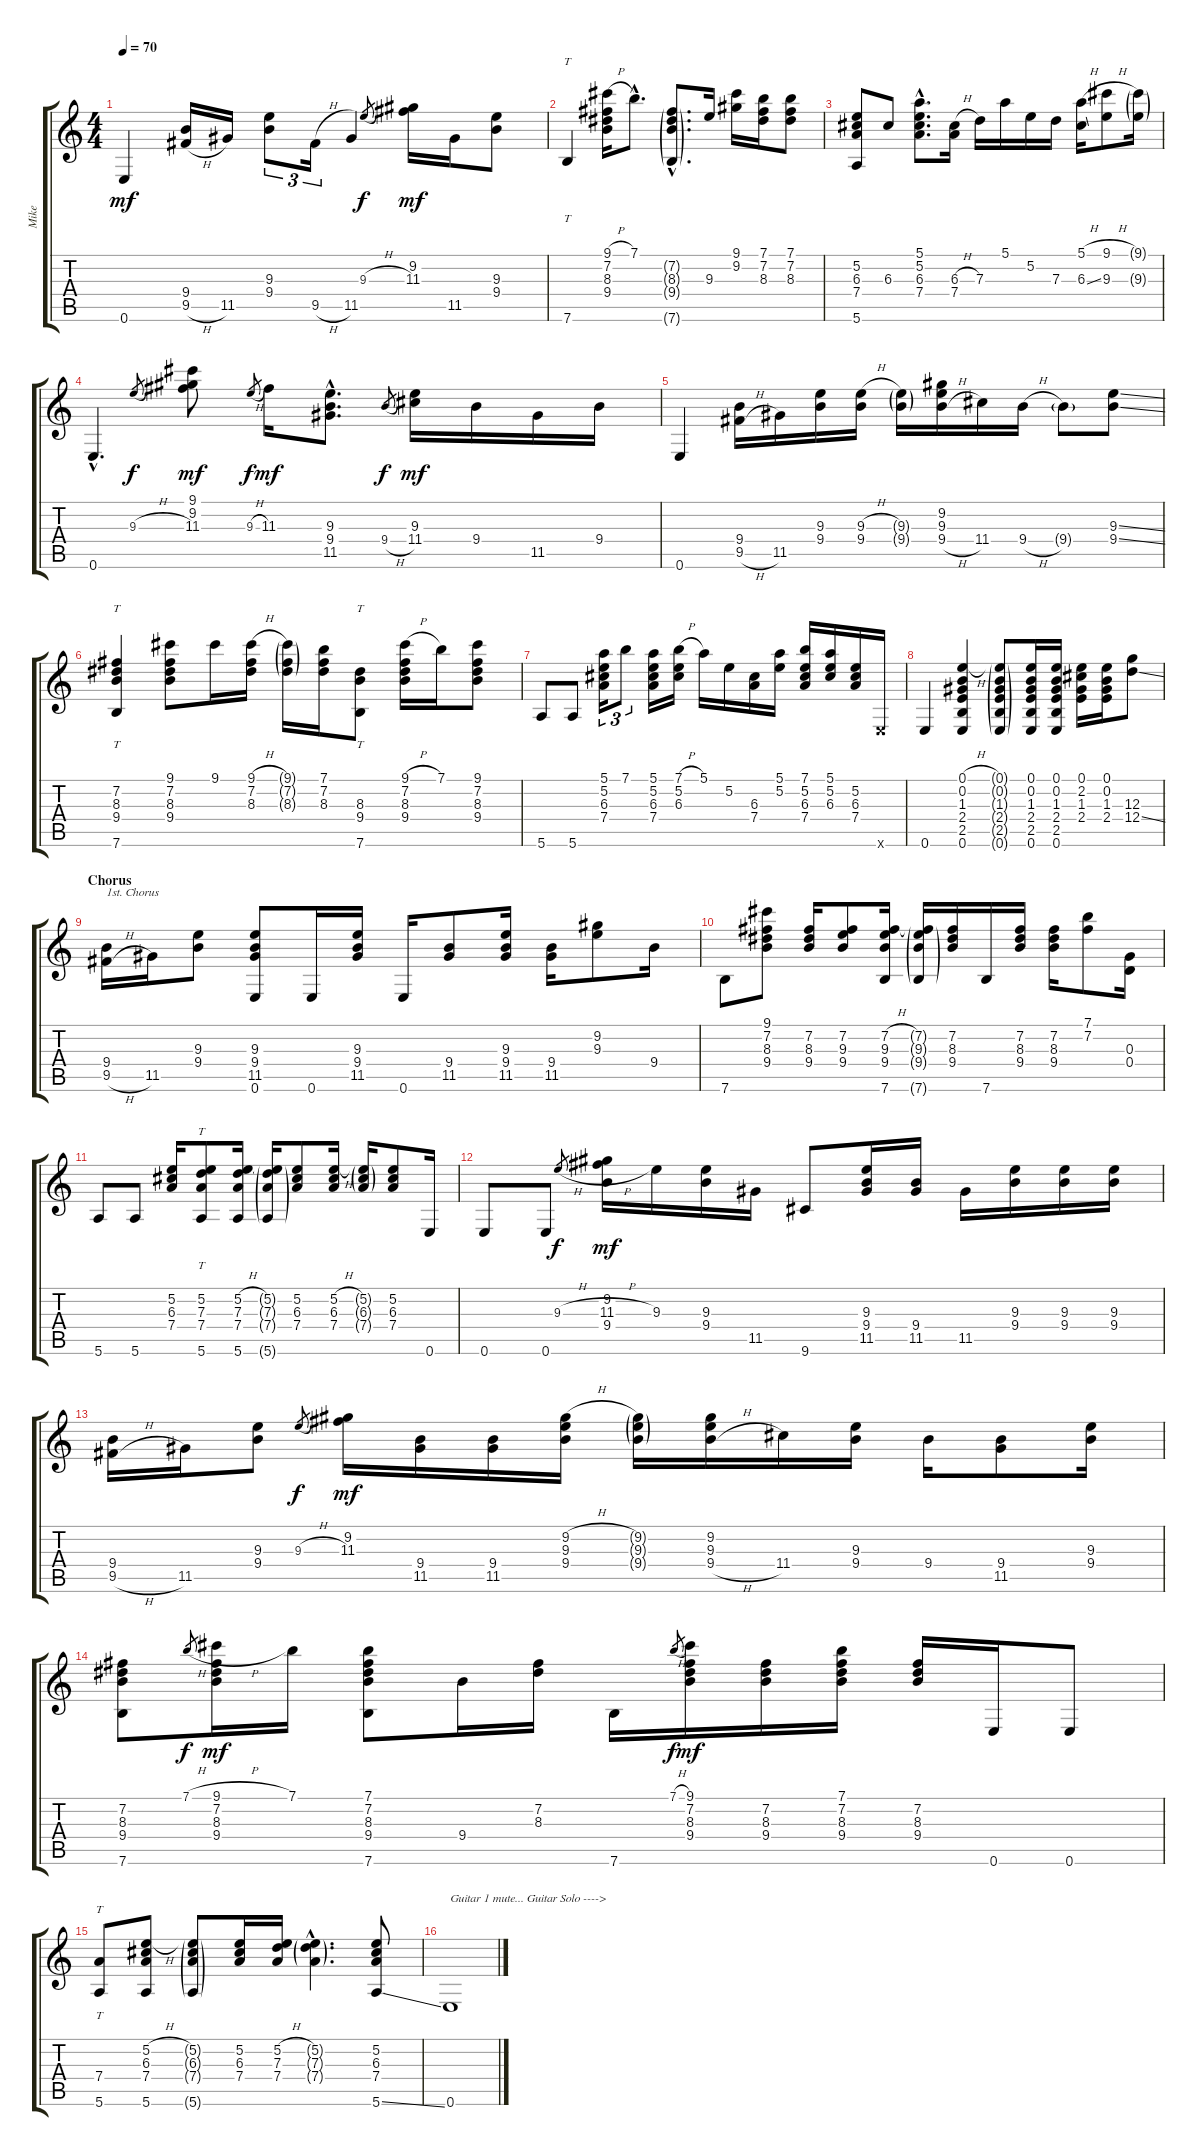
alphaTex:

\track ("Mike" "Mike") {instrument electricguitarjazz}
\staff {score tabs}
\tuning (E4 B3 G3 D3 A2 E2) {hide}
\ts (4 4)
\tempo 70
\clef g2
\ks c
0.6.4{dy mf} (9.4 9.5{h}).16 11.5.16 (9.3 9.4).8{tu (3 2)} 9.5{h}.16{tu (3 2)} 11.5.4 9.3{h}.8{gr dy f} (9.2 11.3).16{dy mf} 11.5.16 (9.3 9.4).8 |
7.6.4{tt} (9.1{h} 7.2 8.3 9.4).16 7.1{hac}.8{d} (7.2{g hac} 8.3{g hac} 9.4{g hac} 7.6{g hac}).8{d} 9.3.16 (9.1 9.2).16 (7.1 7.2 8.3).16 (7.1 7.2 8.3).8 |
(5.2 6.3 7.4 5.6).8 6.3.8 (5.1{hac} 5.2{hac} 6.3{hac} 7.4{hac}).8{d} (6.3{h} 7.4).16 7.3.16 5.1.16 5.2.16 7.3.16 (5.1{h} 6.3{ss}).16 (9.1{h} 9.3).8 (9.1{g} 9.3{g}).16 |
0.6{hac}.4{d} 9.3{h}.8{gr dy f} (9.1 9.2 11.3).8{dy mf} 9.3{h}.8{gr dy f} 11.3.16{dy mf} (9.3{hac} 9.4{hac} 11.5{hac}).8{d} 9.4{h}.8{gr dy f} (9.3 11.4).16{dy mf} 9.4.16 11.5.16 9.4.16 |
0.6.4 (9.4 9.5{h}).16 11.5.16 (9.3 9.4).16 (9.3{h} 9.4).16 (9.3{g} 9.4{g}).16 (9.2 9.3 9.4{h}).16 11.4.16 9.4{h}.16 9.4{g}.8 (9.3{ss} 9.4{ss}).8 |
(7.2 8.3 9.4 7.6).4{tt} (9.1 7.2 8.3 9.4).8 9.1.16 (9.1{h} 7.2 8.3).16 (9.1{g} 7.2{g} 8.3{g}).16 (7.1 7.2 8.3).16 (8.3 9.4 7.6).8{tt} (9.1{h} 7.2 8.3 9.4).16 7.1.16 (9.1 7.2 8.3 9.4).8 |
5.6.8 5.6.8 (5.1 5.2 6.3 7.4).16{tu (3 2)} 7.1.8{tu (3 2)} (5.1 5.2 6.3 7.4).16 (7.1{h} 5.2 6.3).16 5.1.16 5.2.16 (6.3 7.4).16 (5.1 5.2).16 (7.1 5.2 6.3 7.4).16 (5.1 5.2 6.3).16 (5.2 6.3 7.4).16 0.6{x}.16 |
0.6.4 (0.1{h} 0.2 1.3 2.4 2.5 0.6).4 (0.1{g} 0.2{g} 1.3{g} 2.4{g} 2.5{g} 0.6{g}).8 (0.1 0.2 1.3 2.4 2.5 0.6).16 (0.1 0.2 1.3 2.4 2.5 0.6).16 (0.1 2.2 1.3 2.4).16 (0.1 0.2 1.3 2.4).16 (12.3 12.4{ss}).8 |
\section ("" "Chorus")
(9.4 9.5{h}).16{txt "1st. Chorus"} 11.5.16 (9.3 9.4).8 (9.3 9.4 11.5 0.6).8 0.6.16 (9.3 9.4 11.5).16 0.6.16 (9.4 11.5).8 (9.3 9.4 11.5).16 (9.4 11.5).16 (9.2 9.3).8 9.4.16 |
7.6.8 (9.1 7.2 8.3 9.4).8 (7.2 8.3 9.4).16 (7.2 9.3 9.4).8 (7.2{h} 9.3 9.4 7.6).16 (7.2{g} 9.3{g} 9.4{g} 7.6{g}).16 (7.2 8.3 9.4).16 7.6.16 (7.2 8.3 9.4).16 (7.2 8.3 9.4).16 (7.1 7.2).8 (0.3 0.4).16 |
5.6.8 5.6.8 (5.2 6.3 7.4).16 (5.2 7.3 7.4 5.6).8{tt} (5.2{h} 7.3 7.4 5.6).16 (5.2{g} 7.3{g} 7.4{g} 5.6{g}).16 (5.2 6.3 7.4).8 (5.2{h} 6.3 7.4).16 (5.2{g} 6.3{g} 7.4{g}).16 (5.2 6.3 7.4).8 0.6.16 |
0.6.8 0.6.8 9.3{h}.8{gr dy f} (9.2 11.3{h} 9.4).16{dy mf} 9.3.16 (9.3 9.4).16 11.5.16 9.6.8 (9.3 9.4 11.5).16 (9.4 11.5).16 11.5.16 (9.3 9.4).16 (9.3 9.4).16 (9.3 9.4).16 |
(9.4 9.5{h}).16 11.5.16 (9.3 9.4).8 9.3{h}.8{gr dy f} (9.2 11.3).16{dy mf} (9.4 11.5).16 (9.4 11.5).16 (9.2{h} 9.3 9.4).16 (9.2{g} 9.3{g} 9.4{g}).16 (9.2 9.3 9.4{h}).16 11.4.16 (9.3 9.4).16 9.4.16 (9.4 11.5).8 (9.3 9.4).16 |
(7.2 8.3 9.4 7.6).8 7.1{h}.8{gr dy f} (9.1{h} 7.2 8.3 9.4).16{dy mf} 7.1.16 (7.1 7.2 8.3 9.4 7.6).8 9.4.16 (7.2 8.3).16 7.6.16 7.1{h}.8{gr dy f} (9.1 7.2 8.3 9.4).16{dy mf} (7.2 8.3 9.4).16 (7.1 7.2 8.3 9.4).16 (7.2 8.3 9.4).16 0.6.16 0.6.8 |
(7.4 5.6).8{tt} (5.2{h} 6.3 7.4 5.6).8 (5.2{g} 6.3{g} 7.4{g} 5.6{g}).8 (5.2 6.3 7.4).16 (5.2{h} 7.3 7.4).16 (5.2{g hac} 7.3{g hac} 7.4{g hac}).4{d} (5.2 6.3 7.4 5.6{ss}).8 |
0.6.1{txt "Guitar 1 mute... Guitar Solo ---->"}
